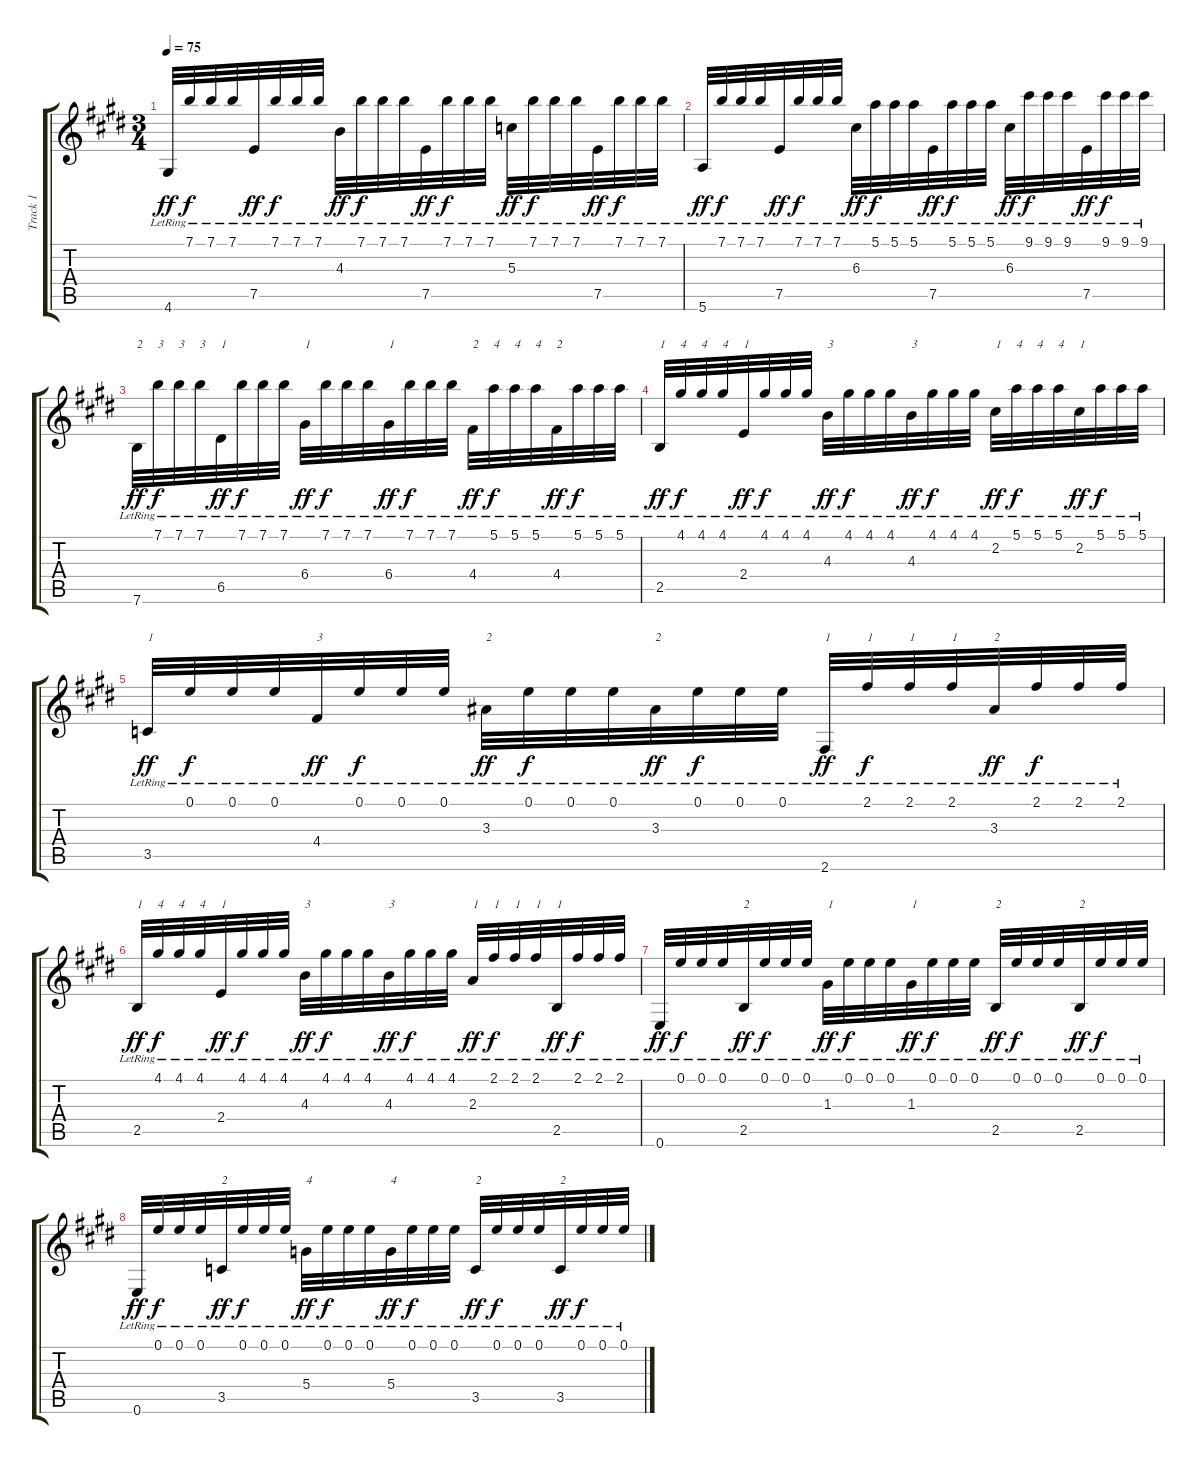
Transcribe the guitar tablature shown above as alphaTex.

\track ("Track 1" "Track 1") {instrument acousticguitarnylon}
\staff {score tabs}
\tuning (E4 B3 G3 D3 A2 E2) {hide}
\ts (3 4)
\tempo 75
\clef g2
\ks e
4.6{lr}.32{dy ff} 7.1{lr}.32{dy f} 7.1{lr}.32 7.1{lr}.32 7.5{lr}.32{dy ff} 7.1{lr}.32{dy f} 7.1{lr}.32 7.1{lr}.32 4.3{lr}.32{dy ff} 7.1{lr}.32{dy f} 7.1{lr}.32 7.1{lr}.32 7.5{lr}.32{dy ff} 7.1{lr}.32{dy f} 7.1{lr}.32 7.1{lr}.32 5.3{lr}.32{dy ff} 7.1{lr}.32{dy f} 7.1{lr}.32 7.1{lr}.32 7.5{lr}.32{dy ff} 7.1{lr}.32{dy f} 7.1{lr}.32 7.1{lr}.32 |
5.6{lr}.32{dy ff} 7.1{lr}.32{dy f} 7.1{lr}.32 7.1{lr}.32 7.5{lr}.32{dy ff} 7.1{lr}.32{dy f} 7.1{lr}.32 7.1{lr}.32 6.3{lr}.32{dy ff} 5.1{lr}.32{dy f} 5.1{lr}.32 5.1{lr}.32 7.5{lr}.32{dy ff} 5.1{lr}.32{dy f} 5.1{lr}.32 5.1{lr}.32 6.3{lr}.32{dy ff} 9.1{lr}.32{dy f} 9.1{lr}.32 9.1{lr}.32 7.5{lr}.32{dy ff} 9.1{lr}.32{dy f} 9.1{lr}.32 9.1{lr}.32 |
7.6{lr}.32{txt "2" dy ff} 7.1{lr}.32{txt "3" dy f} 7.1{lr}.32{txt "3"} 7.1{lr}.32{txt "3"} 6.5{lr}.32{txt "1" dy ff} 7.1{lr}.32{dy f} 7.1{lr}.32 7.1{lr}.32 6.4{lr}.32{txt "1" dy ff} 7.1{lr}.32{dy f} 7.1{lr}.32 7.1{lr}.32 6.4{lr}.32{txt "1" dy ff} 7.1{lr}.32{dy f} 7.1{lr}.32 7.1{lr}.32 4.4{lr}.32{txt "2" dy ff} 5.1{lr}.32{txt "4" dy f} 5.1{lr}.32{txt "4"} 5.1{lr}.32{txt "4"} 4.4{lr}.32{txt "2" dy ff} 5.1{lr}.32{dy f} 5.1{lr}.32 5.1{lr}.32 |
2.5{lr}.32{txt "1" dy ff} 4.1{lr}.32{txt "4" dy f} 4.1{lr}.32{txt "4"} 4.1{lr}.32{txt "4"} 2.4{lr}.32{txt "1" dy ff} 4.1{lr}.32{dy f} 4.1{lr}.32 4.1{lr}.32 4.3{lr}.32{txt "3" dy ff} 4.1{lr}.32{dy f} 4.1{lr}.32 4.1{lr}.32 4.3{lr}.32{txt "3" dy ff} 4.1{lr}.32{dy f} 4.1{lr}.32 4.1{lr}.32 2.2{lr}.32{txt "1" dy ff} 5.1{lr}.32{txt "4" dy f} 5.1{lr}.32{txt "4"} 5.1{lr}.32{txt "4"} 2.2{lr}.32{txt "1" dy ff} 5.1{lr}.32{dy f} 5.1{lr}.32 5.1{lr}.32 |
3.5{lr}.32{txt "1" dy ff} 0.1{lr}.32{dy f} 0.1{lr}.32 0.1{lr}.32 4.4{lr}.32{txt "3" dy ff} 0.1{lr}.32{dy f} 0.1{lr}.32 0.1{lr}.32 3.3{lr}.32{txt "2" dy ff} 0.1{lr}.32{dy f} 0.1{lr}.32 0.1{lr}.32 3.3{lr}.32{txt "2" dy ff} 0.1{lr}.32{dy f} 0.1{lr}.32 0.1{lr}.32 2.6{lr}.32{txt "1" dy ff} 2.1{lr}.32{txt "1" dy f} 2.1{lr}.32{txt "1"} 2.1{lr}.32{txt "1"} 3.3{lr}.32{txt "2" dy ff} 2.1{lr}.32{dy f} 2.1{lr}.32 2.1{lr}.32 |
2.5{lr}.32{txt "1" dy ff} 4.1{lr}.32{txt "4" dy f} 4.1{lr}.32{txt "4"} 4.1{lr}.32{txt "4"} 2.4{lr}.32{txt "1" dy ff} 4.1{lr}.32{dy f} 4.1{lr}.32 4.1{lr}.32 4.3{lr}.32{txt "3" dy ff} 4.1{lr}.32{dy f} 4.1{lr}.32 4.1{lr}.32 4.3{lr}.32{txt "3" dy ff} 4.1{lr}.32{dy f} 4.1{lr}.32 4.1{lr}.32 2.3{lr}.32{txt "1" dy ff} 2.1{lr}.32{txt "1" dy f} 2.1{lr}.32{txt "1"} 2.1{lr}.32{txt "1"} 2.5{lr}.32{txt "1" dy ff} 2.1{lr}.32{dy f} 2.1{lr}.32 2.1{lr}.32 |
0.6{lr}.32{dy ff} 0.1{lr}.32{dy f} 0.1{lr}.32 0.1{lr}.32 2.5{lr}.32{txt "2" dy ff} 0.1{lr}.32{dy f} 0.1{lr}.32 0.1{lr}.32 1.3{lr}.32{txt "1" dy ff} 0.1{lr}.32{dy f} 0.1{lr}.32 0.1{lr}.32 1.3{lr}.32{txt "1" dy ff} 0.1{lr}.32{dy f} 0.1{lr}.32 0.1{lr}.32 2.5{lr}.32{txt "2" dy ff} 0.1{lr}.32{dy f} 0.1{lr}.32 0.1{lr}.32 2.5{lr}.32{txt "2" dy ff} 0.1{lr}.32{dy f} 0.1{lr}.32 0.1{lr}.32 |
0.6{lr}.32{dy ff} 0.1{lr}.32{dy f} 0.1{lr}.32 0.1{lr}.32 3.5{lr}.32{txt "2" dy ff} 0.1{lr}.32{dy f} 0.1{lr}.32 0.1{lr}.32 5.4{lr}.32{txt "4" dy ff} 0.1{lr}.32{dy f} 0.1{lr}.32 0.1{lr}.32 5.4{lr}.32{txt "4" dy ff} 0.1{lr}.32{dy f} 0.1{lr}.32 0.1{lr}.32 3.5{lr}.32{txt "2" dy ff} 0.1{lr}.32{dy f} 0.1{lr}.32 0.1{lr}.32 3.5{lr}.32{txt "2" dy ff} 0.1{lr}.32{dy f} 0.1{lr}.32 0.1{lr}.32
